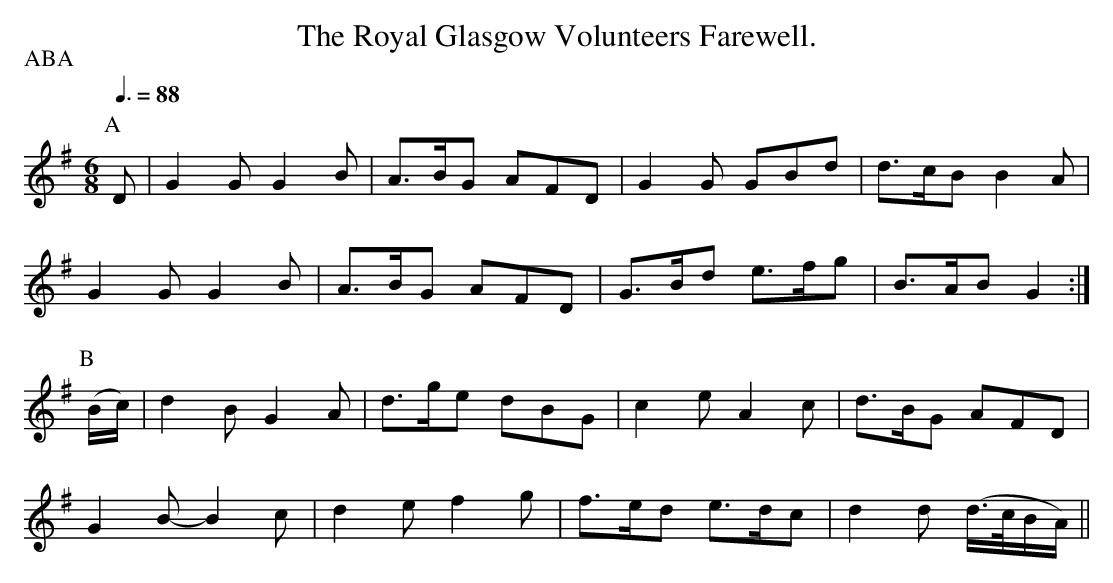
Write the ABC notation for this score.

X:1
T:The Royal Glasgow Volunteers Farewell.
M:6/8
L:1/8
Q:3/8=88
P:ABA % Aird uses a da capo
K:G
P:A
 D | G2G G2B | A>BG AFD | G2G GBd | d>cB B2A |
 G2G G2B | A>BG AFD | G>Bd e>fg | B>AB G2 :|
P:B
(B/c/) | d2B G2A | d>ge dBG | c2e A2c | d>BG AFD |
 G2B-B2c | d2e f2g | f>ed e>dc | d2d (d/>c/B/A/) ||
